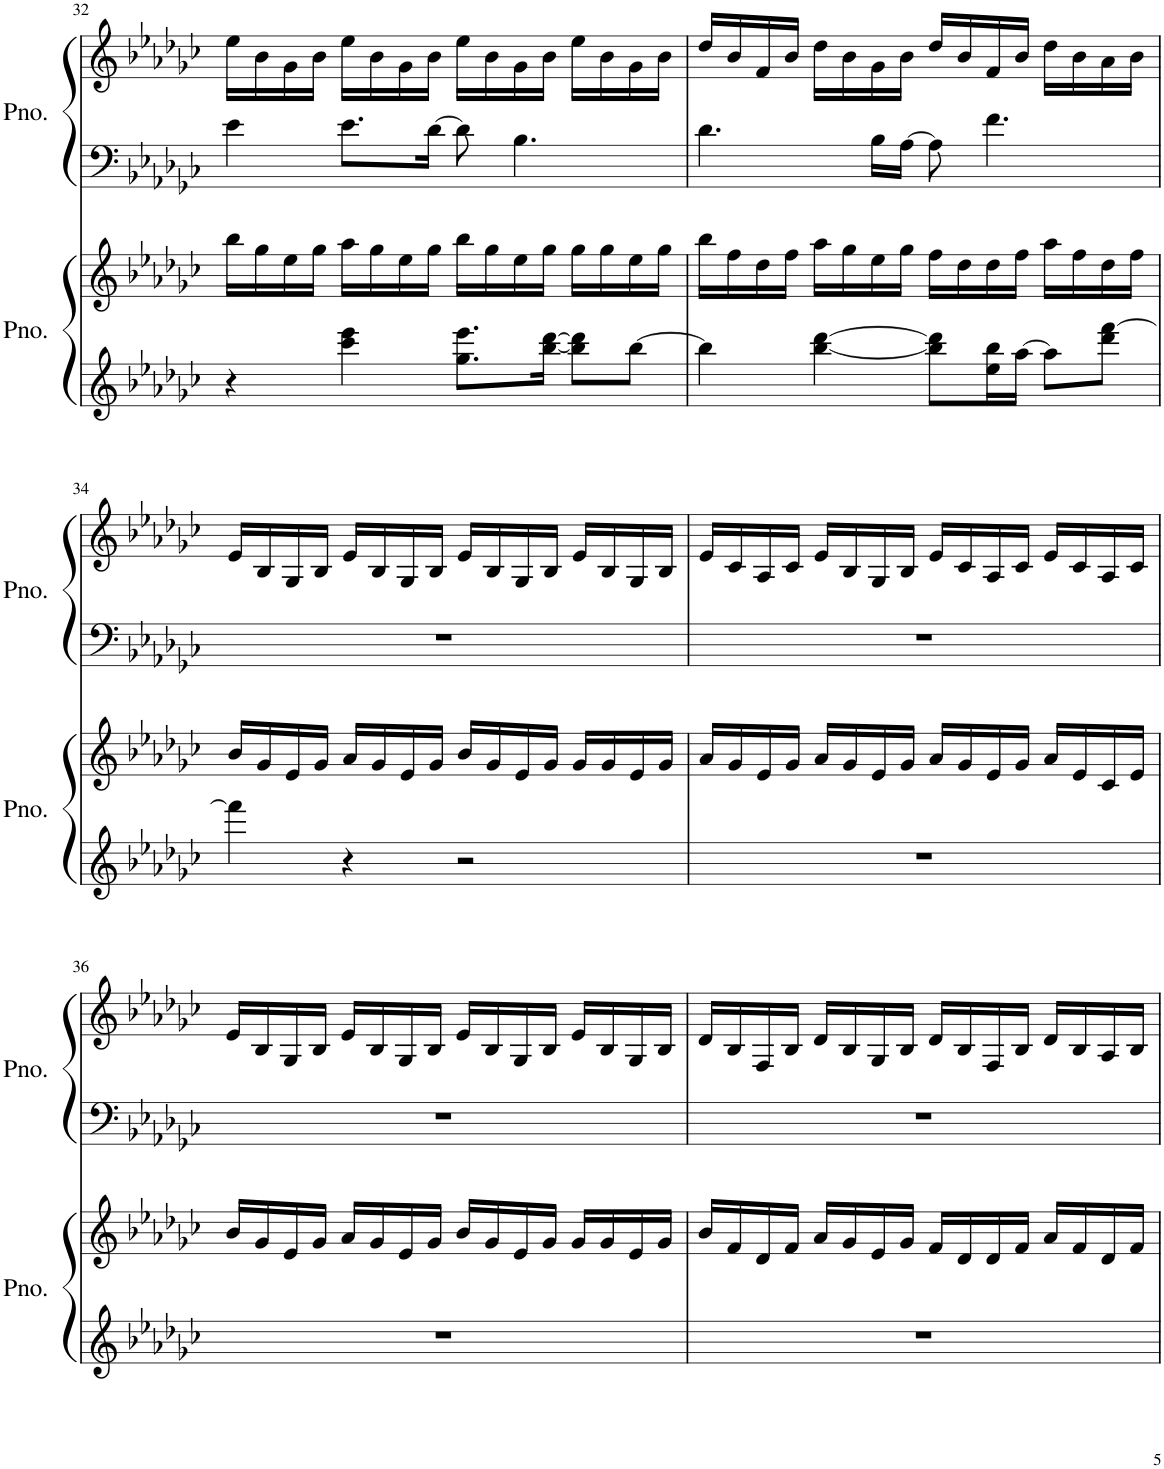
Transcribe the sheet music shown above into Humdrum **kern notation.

**kern	**kern	**kern	**kern
*part2	*part2	*part1	*part1
*staff4	*staff3	*staff2	*staff1
*I"Piano	*	*I"Piano	*
*I'Pno.	*	*I'Pno.	*
!!LO:PB:g=z
*clefG2	*clefG2	*clefF4	*clefG2
*k[b-e-a-d-g-c-]	*k[b-e-a-d-g-c-]	*k[b-e-a-d-g-c-]	*k[b-e-a-d-g-c-]
*M4/4	*M4/4	*M4/4	*M4/4
=32	=32	=32	=32
4r	16bb-\LL	4e-\	16ee-\LL
.	16gg-\	.	16b-\
.	16ee-\	.	16g-\
.	16gg-\JJ	.	16b-\JJ
4ccc-\ 4eee-\	16aa-\LL	8.e-\L	16ee-\LL
.	16gg-\	.	16b-\
.	16ee-\	.	16g-\
.	16gg-\JJ	[16d-\Jk	16b-\JJ
8.gg-\ 8.eee-\L	16bb-\LL	8d-\]	16ee-\LL
.	16gg-\	.	16b-\
.	16ee-\	4.B-\	16g-\
[16bb-\ [16ddd-\Jk	16gg-\JJ	.	16b-\JJ
8bb-\] 8ddd-\]L	16gg-\LL	.	16ee-\LL
.	16gg-\	.	16b-\
[8bb-\J	16ee-\	.	16g-\
.	16gg-\JJ	.	16b-\JJ
=33	=33	=33	=33
4bb-\]	16bb-\LL	4.d-\	16dd-/LL
.	16ff\	.	16b-/
.	16dd-\	.	16f/
.	16ff\JJ	.	16b-/JJ
[4bb-\ [4ddd-\	16aa-\LL	.	16dd-\LL
.	16gg-\	.	16b-\
.	16ee-\	16B-\LL	16g-\
.	16gg-\JJ	[16A-\JJ	16b-\JJ
8bb-\] 8ddd-\]L	16ff\LL	8A-\]	16dd-/LL
.	16dd-\	.	16b-/
16ee-\ 16bb-\L	16dd-\	4.f\	16f/
[16aa-\JJ	16ff\JJ	.	16b-/JJ
8aa-\L]	16aa-\LL	.	16dd-\LL
.	16ff\	.	16b-\
8ddd-\ [8fff\J	16dd-\	.	16a-\
.	16ff\JJ	.	16b-\JJ
!!LO:LB:g=z
=34	=34	=34	=34
4fff\]	16b-/LL	1r	16e-/LL
.	16g-/	.	16B-/
.	16e-/	.	16G-/
.	16g-/JJ	.	16B-/JJ
4r	16a-/LL	.	16e-/LL
.	16g-/	.	16B-/
.	16e-/	.	16G-/
.	16g-/JJ	.	16B-/JJ
2r	16b-/LL	.	16e-/LL
.	16g-/	.	16B-/
.	16e-/	.	16G-/
.	16g-/JJ	.	16B-/JJ
.	16g-/LL	.	16e-/LL
.	16g-/	.	16B-/
.	16e-/	.	16G-/
.	16g-/JJ	.	16B-/JJ
=35	=35	=35	=35
1r	16a-/LL	1r	16e-/LL
.	16g-/	.	16c-/
.	16e-/	.	16A-/
.	16g-/JJ	.	16c-/JJ
.	16a-/LL	.	16e-/LL
.	16g-/	.	16B-/
.	16e-/	.	16G-/
.	16g-/JJ	.	16B-/JJ
.	16a-/LL	.	16e-/LL
.	16g-/	.	16c-/
.	16e-/	.	16A-/
.	16g-/JJ	.	16c-/JJ
.	16a-/LL	.	16e-/LL
.	16e-/	.	16c-/
.	16c-/	.	16A-/
.	16e-/JJ	.	16c-/JJ
!!LO:LB:g=z
=36	=36	=36	=36
1r	16b-/LL	1r	16e-/LL
.	16g-/	.	16B-/
.	16e-/	.	16G-/
.	16g-/JJ	.	16B-/JJ
.	16a-/LL	.	16e-/LL
.	16g-/	.	16B-/
.	16e-/	.	16G-/
.	16g-/JJ	.	16B-/JJ
.	16b-/LL	.	16e-/LL
.	16g-/	.	16B-/
.	16e-/	.	16G-/
.	16g-/JJ	.	16B-/JJ
.	16g-/LL	.	16e-/LL
.	16g-/	.	16B-/
.	16e-/	.	16G-/
.	16g-/JJ	.	16B-/JJ
=37	=37	=37	=37
1r	16b-/LL	1r	16d-/LL
.	16f/	.	16B-/
.	16d-/	.	16F/
.	16f/JJ	.	16B-/JJ
.	16a-/LL	.	16d-/LL
.	16g-/	.	16B-/
.	16e-/	.	16G-/
.	16g-/JJ	.	16B-/JJ
.	16f/LL	.	16d-/LL
.	16d-/	.	16B-/
.	16d-/	.	16F/
.	16f/JJ	.	16B-/JJ
.	16a-/LL	.	16d-/LL
.	16f/	.	16B-/
.	16d-/	.	16A-/
.	16f/JJ	.	16B-/JJ
=	=	=	=
*-	*-	*-	*-
